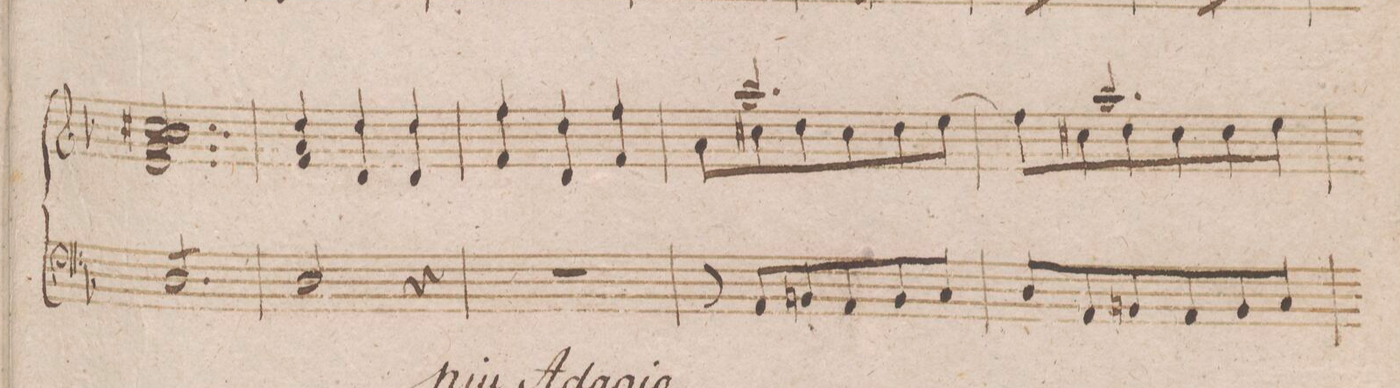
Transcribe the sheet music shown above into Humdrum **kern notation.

**kern
*I"Organo.
*clefF4
*k[b-]
*met(c|)
*M3/4
8D/L
8D/
8D/
8D/
8D/
8D/J
*Xtremolo
=210
2D/
4r
=211
2.r
=212
8r
8AA/L
8BBn/
8AA/
8BB/
8C/J
=213
8D/L
8AA/
8BBn/
8AA/
8BB/
8C/J
=214
*-
